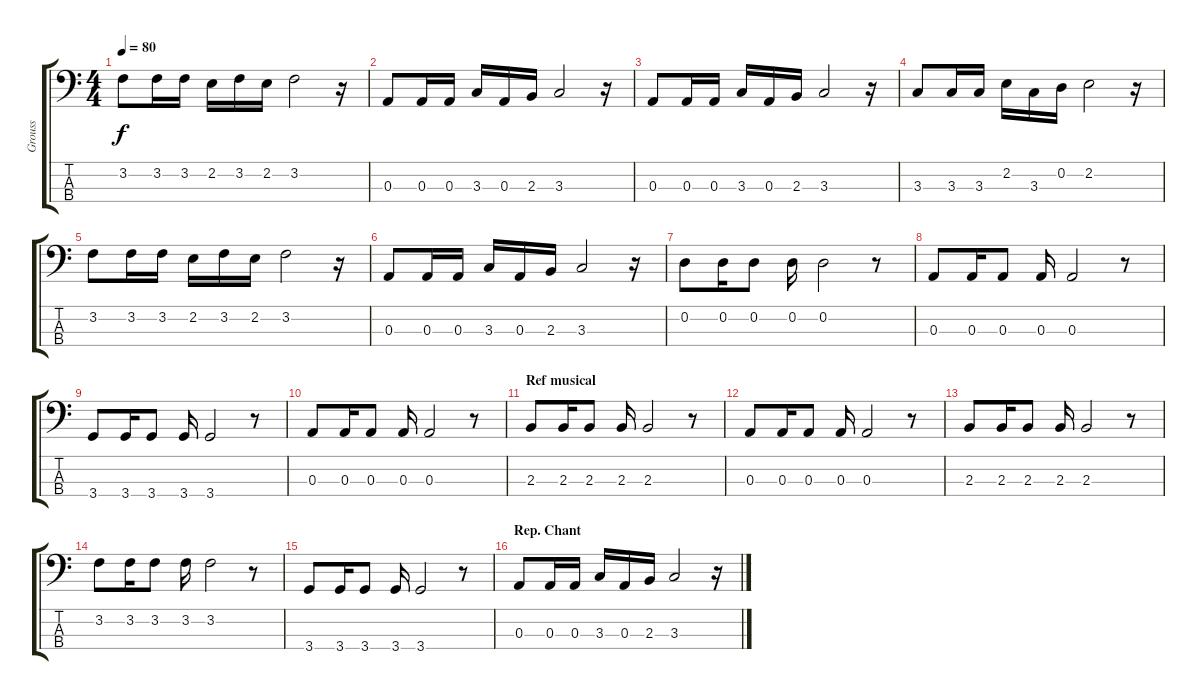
\track ("Grouss" "Grouss") {instrument electricbassfinger}
\staff {score tabs}
\tuning (G2 D2 A1 E1) {hide}
\ts (4 4)
\tempo 80
\clef f4
\ks c
3.2.8{dy f} 3.2.16 3.2.16 2.2.16 3.2.16 2.2.16 3.2.2 r.16 |
0.3.8 0.3.16 0.3.16 3.3.16 0.3.16 2.3.16 3.3.2 r.16 |
0.3.8 0.3.16 0.3.16 3.3.16 0.3.16 2.3.16 3.3.2 r.16 |
3.3.8 3.3.16 3.3.16 2.2.16 3.3.16 0.2.16 2.2.2 r.16 |
3.2.8 3.2.16 3.2.16 2.2.16 3.2.16 2.2.16 3.2.2 r.16 |
0.3.8 0.3.16 0.3.16 3.3.16 0.3.16 2.3.16 3.3.2 r.16 |
0.2.8 0.2.16 0.2.8 0.2.16 0.2.2 r.8 |
0.3.8 0.3.16 0.3.8 0.3.16 0.3.2 r.8 |
3.4.8 3.4.16 3.4.8 3.4.16 3.4.2 r.8 |
0.3.8 0.3.16 0.3.8 0.3.16 0.3.2 r.8 |
\section ("" "Ref musical")
2.3.8 2.3.16 2.3.8 2.3.16 2.3.2 r.8 |
0.3.8 0.3.16 0.3.8 0.3.16 0.3.2 r.8 |
2.3.8 2.3.16 2.3.8 2.3.16 2.3.2 r.8 |
3.2.8 3.2.16 3.2.8 3.2.16 3.2.2 r.8 |
3.4.8 3.4.16 3.4.8 3.4.16 3.4.2 r.8 |
\section ("" "Rep. Chant")
0.3.8 0.3.16 0.3.16 3.3.16 0.3.16 2.3.16 3.3.2 r.16
